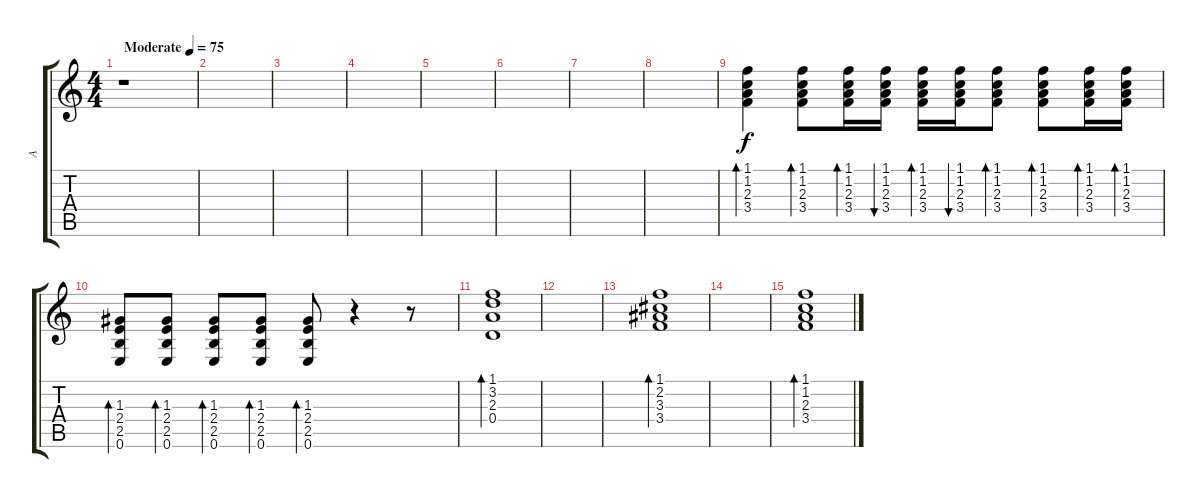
\track ("A" "A") {instrument acousticguitarsteel}
\staff {score tabs}
\tuning (E4 B3 G3 D3 A2 E2) {hide}
\ts (4 4)
\tempo (75 "Moderate")
\clef g2
\ks c
r.1{dy f instrument acousticguitarsteel} |
|
|
|
|
|
|
|
(1.1 1.2 2.3 3.4).4{bd 30} (1.1 1.2 2.3 3.4).8{bd 30} (1.1 1.2 2.3 3.4).16{bd 30} (1.1 1.2 2.3 3.4).16{bu 30} (1.1 1.2 2.3 3.4).16{bd 30} (1.1 1.2 2.3 3.4).16{bu 30} (1.1 1.2 2.3 3.4).8{bd 30} (1.1 1.2 2.3 3.4).8{bd 30} (1.1 1.2 2.3 3.4).16{bd 30} (1.1 1.2 2.3 3.4).16{bd 30} |
(1.3 2.4 2.5 0.6).8{bd 30} (1.3 2.4 2.5 0.6).8{bd 30} (1.3 2.4 2.5 0.6).8{bd 30} (1.3 2.4 2.5 0.6).8{bd 30} (1.3 2.4 2.5 0.6).8{bd 30} r.4 r.8 |
(1.1 3.2 2.3 0.4).1{bd 240} |
|
(1.1 2.2 3.3 3.4).1{bd 240} |
|
(1.1 1.2 2.3 3.4).1{bd 240}
